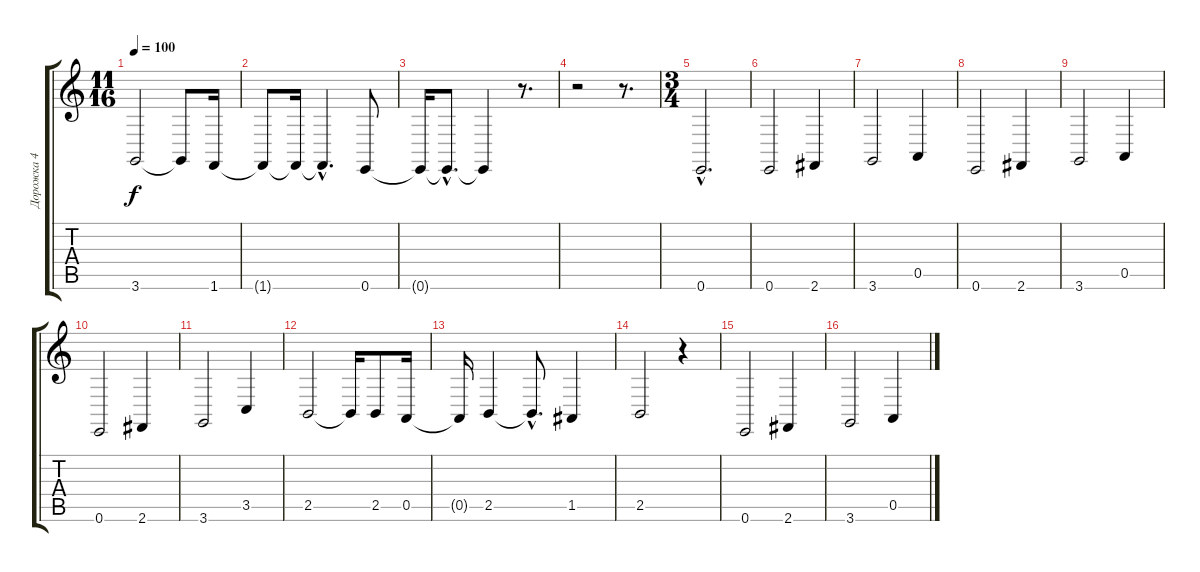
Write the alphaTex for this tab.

\track ("Дорожка 4" "Дорожка 4") {instrument frenchhorn}
\staff {score tabs}
\tuning (E4 B3 G3 D3 A2 E2) {hide}
\ts (11 16)
\tempo 100
\clef g2
\ks c
3.6.2{dy f} 3.6{t}.8 1.6.16 |
1.6{t}.8 1.6{t}.16 1.6{hac t}.4{d} 0.6.8 |
0.6{t}.16 0.6{hac t}.8{d} 0.6{t}.4 r.8{d} |
r.2 r.8{d} |
\ts (3 4)
0.6{hac}.2{d} |
0.6.2 2.6.4 |
3.6.2 0.5.4 |
0.6.2 2.6.4 |
3.6.2 0.5.4 |
0.6.2 2.6.4 |
3.6.2 3.5.4 |
2.5.2 2.5{t}.16 2.5.8 0.5.16 |
0.5{t}.16 2.5.4 2.5{hac t}.8{d} 1.5.4 |
2.5.2 r.4 |
0.6.2 2.6.4 |
3.6.2 0.5.4
